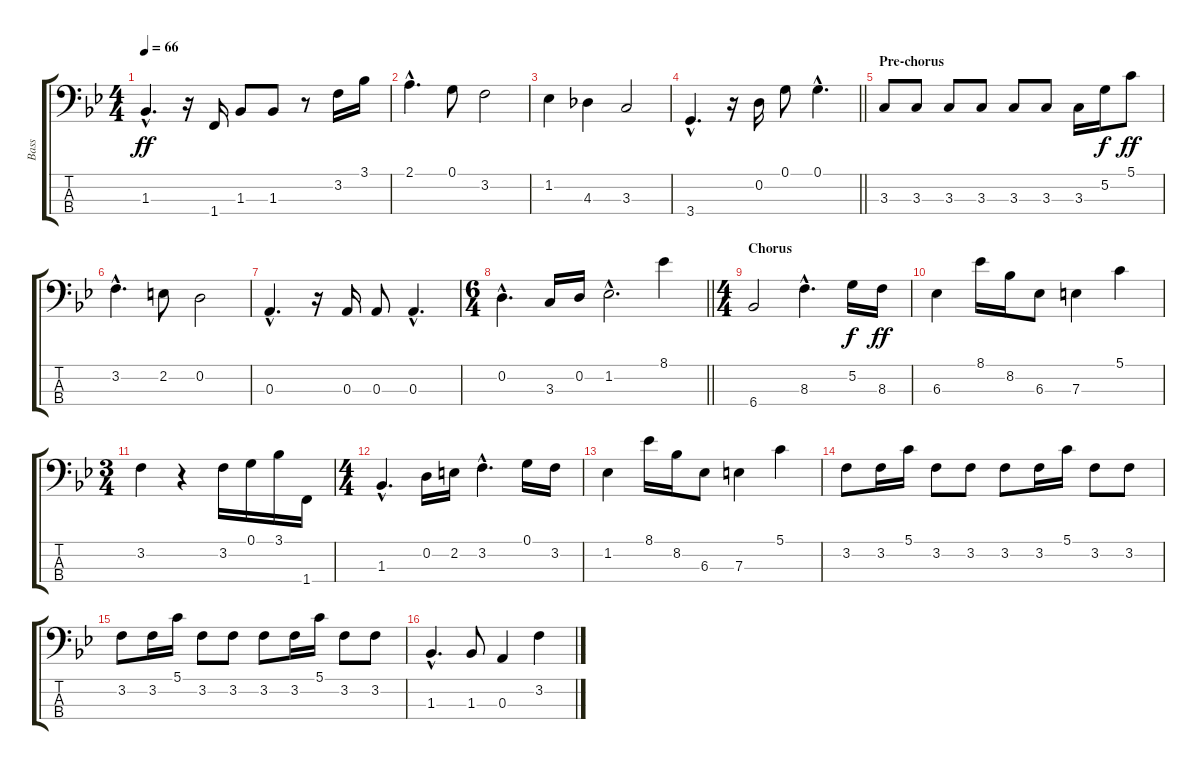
\track ("Bass" "Bass") {instrument electricbassfinger}
\staff {score tabs}
\tuning (G2 D2 A1 E1) {hide}
\ts (4 4)
\tempo 66
\clef f4
\ks bb
1.3{hac}.4{d dy ff} r.16 1.4.16 1.3.8 1.3.8 r.8 3.2.16 3.1.16 |
2.1{hac}.4{d} 0.1.8 3.2.2 |
1.2.4 4.3.4 3.3.2 |
\barLineRight lightlight
3.4{hac}.4{d} r.16 0.2.16 0.1.8 0.1{hac}.4{d} |
\section ("" "Pre-chorus")
3.3.8 3.3.8 3.3.8 3.3.8 3.3.8 3.3.8 3.3.16 5.2.16{dy f} 5.1.8{dy ff} |
3.2{hac}.4{d} 2.2.8 0.2.2 |
0.3{hac}.4{d} r.16 0.3.16 0.3.8 0.3{hac}.4{d} |
\ts (6 4)
\barLineRight lightlight
0.2{hac}.4{d} 3.3.16 0.2.16 1.2{hac}.2{d} 8.1.4 |
\ts (4 4)
\section ("" "Chorus")
6.4.2 8.3{hac}.4{d} 5.2.16{dy f} 8.3.16{dy ff} |
6.3.4 8.1.16 8.2.16 6.3.8 7.3.4 5.1.4 |
\ts (3 4)
3.2.4 r.4 3.2.16 0.1.16 3.1.16 1.4.16 |
\ts (4 4)
1.3{hac}.4{d} 0.2.16 2.2.16 3.2{hac}.4{d} 0.1.16 3.2.16 |
1.2.4 8.1.16 8.2.16 6.3.8 7.3.4 5.1.4 |
3.2.8 3.2.16 5.1.16 3.2.8 3.2.8 3.2.8 3.2.16 5.1.16 3.2.8 3.2.8 |
3.2.8 3.2.16 5.1.16 3.2.8 3.2.8 3.2.8 3.2.16 5.1.16 3.2.8 3.2.8 |
1.3{hac}.4{d} 1.3.8 0.3.4 3.2.4
